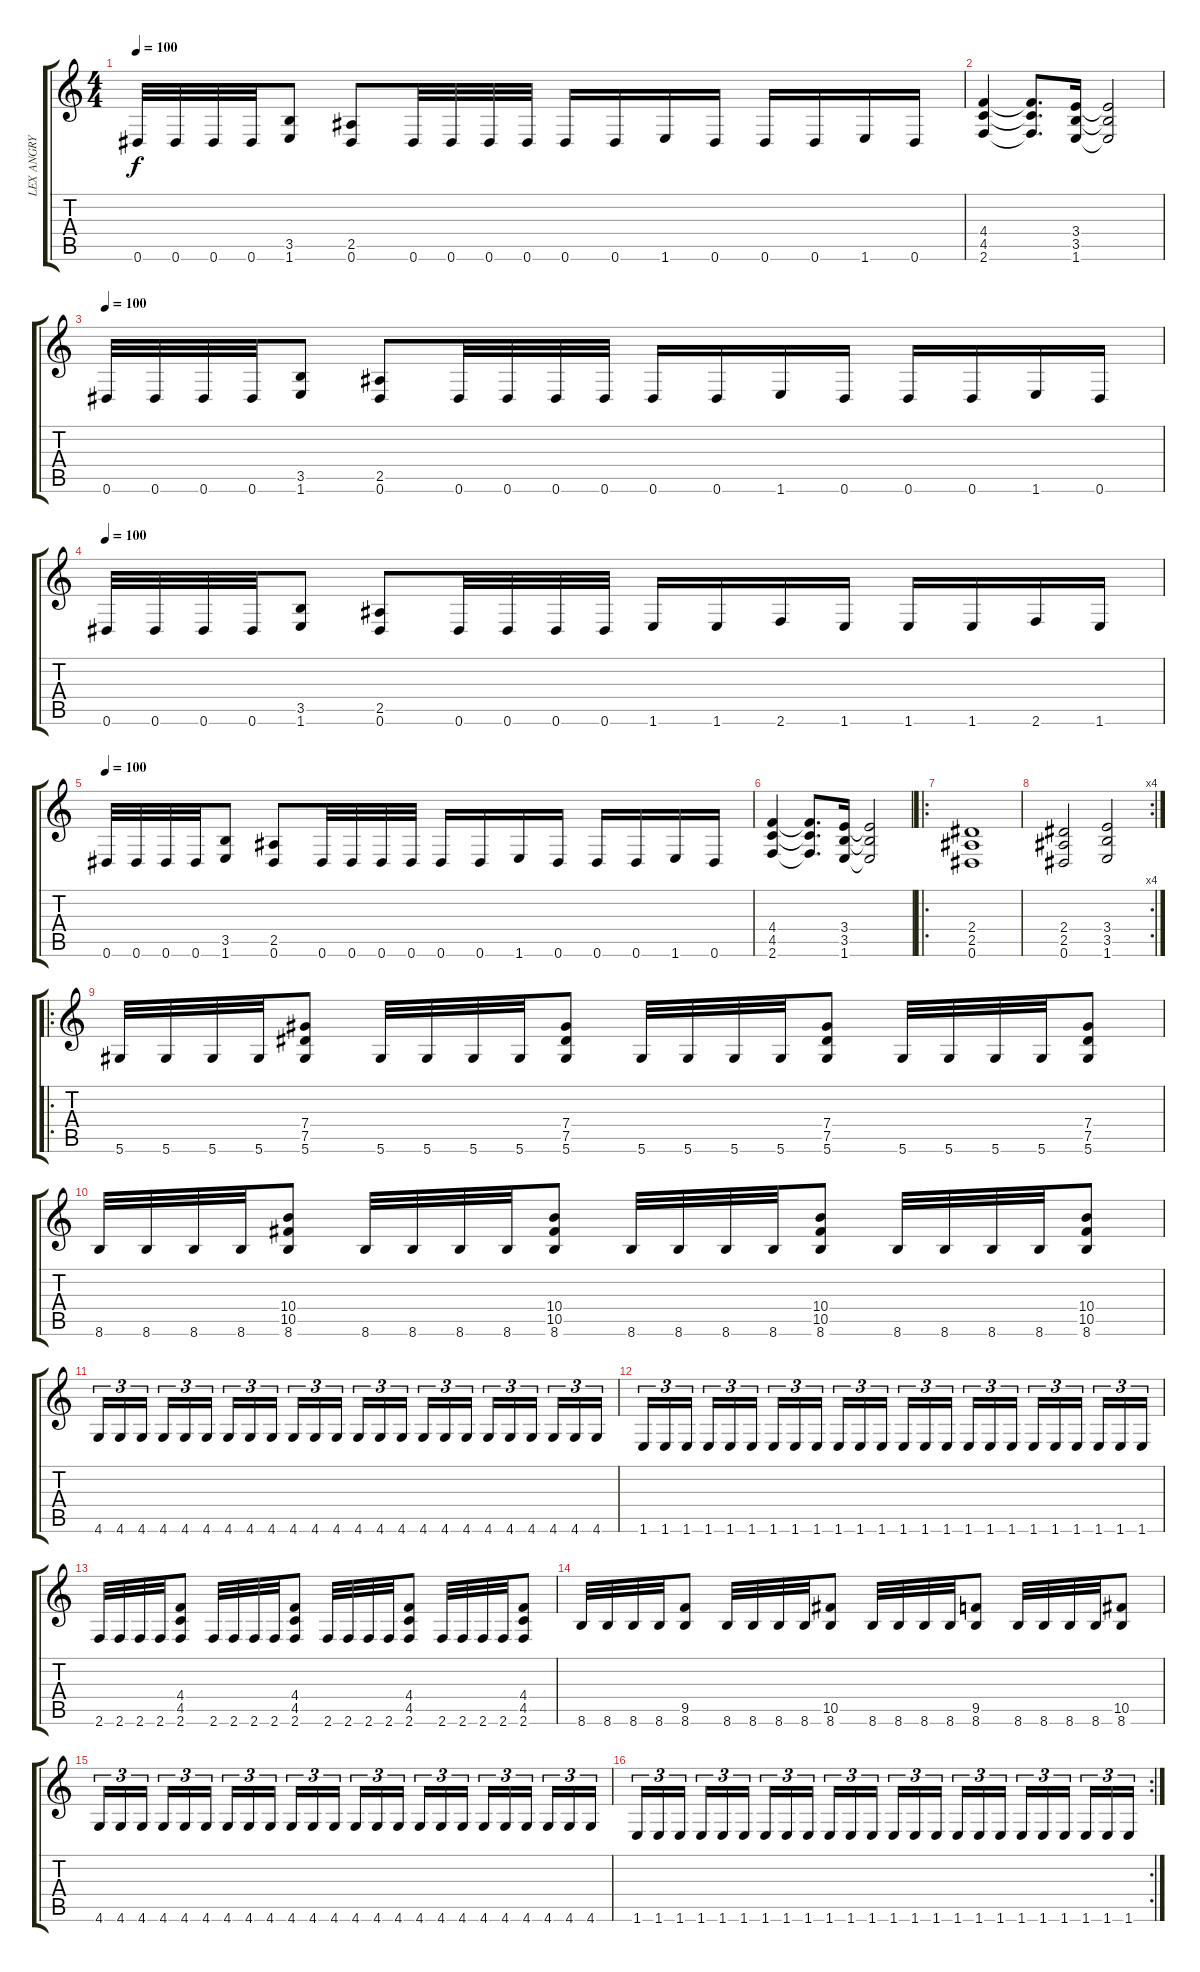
\track ("LEX ANGRY" "LEX ANGRY") {instrument acousticguitarsteel}
\staff {score tabs}
\tuning (Eb4 Bb3 Gb3 Db3 Ab2 Eb2) {hide}
\ts (4 4)
\tempo 100
\clef g2
\ks c
0.6.32{dy f} 0.6.32 0.6.32 0.6.32 (3.5 1.6).8 (2.5 0.6).8 0.6.32 0.6.32 0.6.32 0.6.32 0.6.16 0.6.16 1.6.16 0.6.16 0.6.16 0.6.16 1.6.16 0.6.16 |
(4.4 4.5 2.6).4 (4.4{t} 4.5{t} 2.6{t}).8{d} (3.4 3.5 1.6).16 (3.4{t} 3.5{t} 1.6{t}).2 |
\tempo 100
0.6.32 0.6.32 0.6.32 0.6.32 (3.5 1.6).8 (2.5 0.6).8 0.6.32 0.6.32 0.6.32 0.6.32 0.6.16 0.6.16 1.6.16 0.6.16 0.6.16 0.6.16 1.6.16 0.6.16 |
\tempo 100
0.6.32 0.6.32 0.6.32 0.6.32 (3.5 1.6).8 (2.5 0.6).8 0.6.32 0.6.32 0.6.32 0.6.32 1.6.16 1.6.16 2.6.16 1.6.16 1.6.16 1.6.16 2.6.16 1.6.16 |
\tempo 100
0.6.32 0.6.32 0.6.32 0.6.32 (3.5 1.6).8 (2.5 0.6).8 0.6.32 0.6.32 0.6.32 0.6.32 0.6.16 0.6.16 1.6.16 0.6.16 0.6.16 0.6.16 1.6.16 0.6.16 |
(4.4 4.5 2.6).4 (4.4{t} 4.5{t} 2.6{t}).8{d} (3.4 3.5 1.6).16 (3.4{t} 3.5{t} 1.6{t}).2 |
\ro
(2.4 2.5 0.6).1 |
\rc 4
(2.4 2.5 0.6).2 (3.4 3.5 1.6).2 |
\ro
5.6.32 5.6.32 5.6.32 5.6.32 (7.4 7.5 5.6).8 5.6.32 5.6.32 5.6.32 5.6.32 (7.4 7.5 5.6).8 5.6.32 5.6.32 5.6.32 5.6.32 (7.4 7.5 5.6).8 5.6.32 5.6.32 5.6.32 5.6.32 (7.4 7.5 5.6).8 |
8.6.32 8.6.32 8.6.32 8.6.32 (10.4 10.5 8.6).8 8.6.32 8.6.32 8.6.32 8.6.32 (10.4 10.5 8.6).8 8.6.32 8.6.32 8.6.32 8.6.32 (10.4 10.5 8.6).8 8.6.32 8.6.32 8.6.32 8.6.32 (10.4 10.5 8.6).8 |
4.6.16{tu (3 2)} 4.6.16{tu (3 2)} 4.6.16{tu (3 2) beam splitsecondary} 4.6.16{tu (3 2)} 4.6.16{tu (3 2)} 4.6.16{tu (3 2)} 4.6.16{tu (3 2)} 4.6.16{tu (3 2)} 4.6.16{tu (3 2) beam splitsecondary} 4.6.16{tu (3 2)} 4.6.16{tu (3 2)} 4.6.16{tu (3 2)} 4.6.16{tu (3 2)} 4.6.16{tu (3 2)} 4.6.16{tu (3 2) beam splitsecondary} 4.6.16{tu (3 2)} 4.6.16{tu (3 2)} 4.6.16{tu (3 2)} 4.6.16{tu (3 2)} 4.6.16{tu (3 2)} 4.6.16{tu (3 2) beam splitsecondary} 4.6.16{tu (3 2)} 4.6.16{tu (3 2)} 4.6.16{tu (3 2)} |
1.6.16{tu (3 2)} 1.6.16{tu (3 2)} 1.6.16{tu (3 2) beam splitsecondary} 1.6.16{tu (3 2)} 1.6.16{tu (3 2)} 1.6.16{tu (3 2)} 1.6.16{tu (3 2)} 1.6.16{tu (3 2)} 1.6.16{tu (3 2) beam splitsecondary} 1.6.16{tu (3 2)} 1.6.16{tu (3 2)} 1.6.16{tu (3 2)} 1.6.16{tu (3 2)} 1.6.16{tu (3 2)} 1.6.16{tu (3 2) beam splitsecondary} 1.6.16{tu (3 2)} 1.6.16{tu (3 2)} 1.6.16{tu (3 2)} 1.6.16{tu (3 2)} 1.6.16{tu (3 2)} 1.6.16{tu (3 2) beam splitsecondary} 1.6.16{tu (3 2)} 1.6.16{tu (3 2)} 1.6.16{tu (3 2)} |
2.6.32 2.6.32 2.6.32 2.6.32 (4.4 4.5 2.6).8 2.6.32 2.6.32 2.6.32 2.6.32 (4.4 4.5 2.6).8 2.6.32 2.6.32 2.6.32 2.6.32 (4.4 4.5 2.6).8 2.6.32 2.6.32 2.6.32 2.6.32 (4.4 4.5 2.6).8 |
8.6.32 8.6.32 8.6.32 8.6.32 (9.5 8.6).8 8.6.32 8.6.32 8.6.32 8.6.32 (10.5 8.6).8 8.6.32 8.6.32 8.6.32 8.6.32 (9.5 8.6).8 8.6.32 8.6.32 8.6.32 8.6.32 (10.5 8.6).8 |
4.6.16{tu (3 2)} 4.6.16{tu (3 2)} 4.6.16{tu (3 2) beam splitsecondary} 4.6.16{tu (3 2)} 4.6.16{tu (3 2)} 4.6.16{tu (3 2)} 4.6.16{tu (3 2)} 4.6.16{tu (3 2)} 4.6.16{tu (3 2) beam splitsecondary} 4.6.16{tu (3 2)} 4.6.16{tu (3 2)} 4.6.16{tu (3 2)} 4.6.16{tu (3 2)} 4.6.16{tu (3 2)} 4.6.16{tu (3 2) beam splitsecondary} 4.6.16{tu (3 2)} 4.6.16{tu (3 2)} 4.6.16{tu (3 2)} 4.6.16{tu (3 2)} 4.6.16{tu (3 2)} 4.6.16{tu (3 2) beam splitsecondary} 4.6.16{tu (3 2)} 4.6.16{tu (3 2)} 4.6.16{tu (3 2)} |
\rc 2
1.6.16{tu (3 2)} 1.6.16{tu (3 2)} 1.6.16{tu (3 2) beam splitsecondary} 1.6.16{tu (3 2)} 1.6.16{tu (3 2)} 1.6.16{tu (3 2)} 1.6.16{tu (3 2)} 1.6.16{tu (3 2)} 1.6.16{tu (3 2) beam splitsecondary} 1.6.16{tu (3 2)} 1.6.16{tu (3 2)} 1.6.16{tu (3 2)} 1.6.16{tu (3 2)} 1.6.16{tu (3 2)} 1.6.16{tu (3 2) beam splitsecondary} 1.6.16{tu (3 2)} 1.6.16{tu (3 2)} 1.6.16{tu (3 2)} 1.6.16{tu (3 2)} 1.6.16{tu (3 2)} 1.6.16{tu (3 2) beam splitsecondary} 1.6.16{tu (3 2)} 1.6.16{tu (3 2)} 1.6.16{tu (3 2)}
